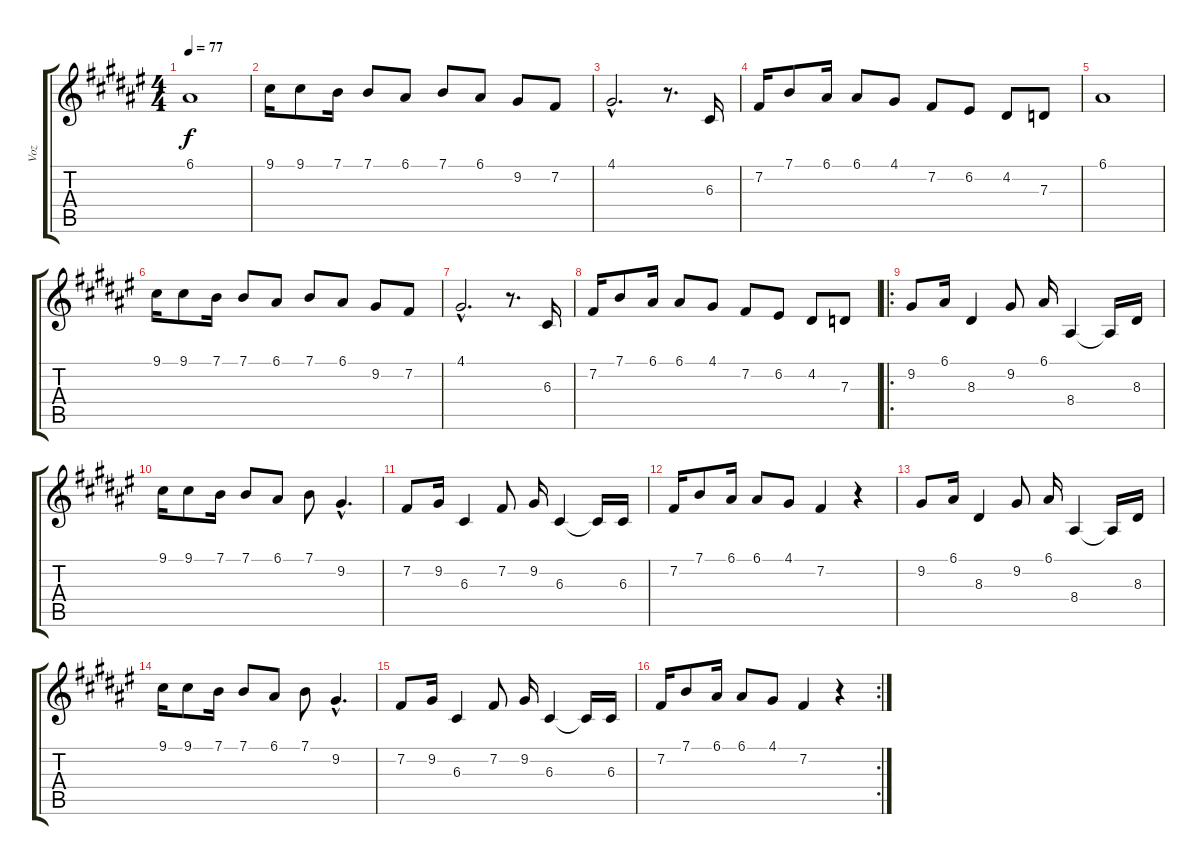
\track ("Voz" "Voz") {instrument shakuhachi}
\staff {score tabs}
\tuning (E4 B3 G3 D3 A2 E2) {hide}
\ts (4 4)
\tempo 77
\clef g2
\ks d#minor
6.1.1{dy f} |
9.1.16 9.1.8 7.1.16 7.1.8 6.1.8 7.1.8 6.1.8 9.2.8 7.2.8 |
4.1{hac}.2{d} r.8{d} 6.3.16 |
7.2.16 7.1.8 6.1.16 6.1.8 4.1.8 7.2.8 6.2.8 4.2.8 7.3.8 |
6.1.1 |
9.1.16 9.1.8 7.1.16 7.1.8 6.1.8 7.1.8 6.1.8 9.2.8 7.2.8 |
4.1{hac}.2{d} r.8{d} 6.3.16 |
7.2.16 7.1.8 6.1.16 6.1.8 4.1.8 7.2.8 6.2.8 4.2.8 7.3.8 |
\ro
9.2.8 6.1.16 8.3.4 9.2.8 6.1.16 8.4.4 8.4{t}.16 8.3.16 |
9.1.16 9.1.8 7.1.16 7.1.8 6.1.8 7.1.8 9.2{hac}.4{d} |
7.2.8 9.2.16 6.3.4 7.2.8 9.2.16 6.3.4 6.3{t}.16 6.3.16 |
7.2.16 7.1.8 6.1.16 6.1.8 4.1.8 7.2.4 r.4 |
9.2.8 6.1.16 8.3.4 9.2.8 6.1.16 8.4.4 8.4{t}.16 8.3.16 |
9.1.16 9.1.8 7.1.16 7.1.8 6.1.8 7.1.8 9.2{hac}.4{d} |
7.2.8 9.2.16 6.3.4 7.2.8 9.2.16 6.3.4 6.3{t}.16 6.3.16 |
\rc 2
7.2.16 7.1.8 6.1.16 6.1.8 4.1.8 7.2.4 r.4
